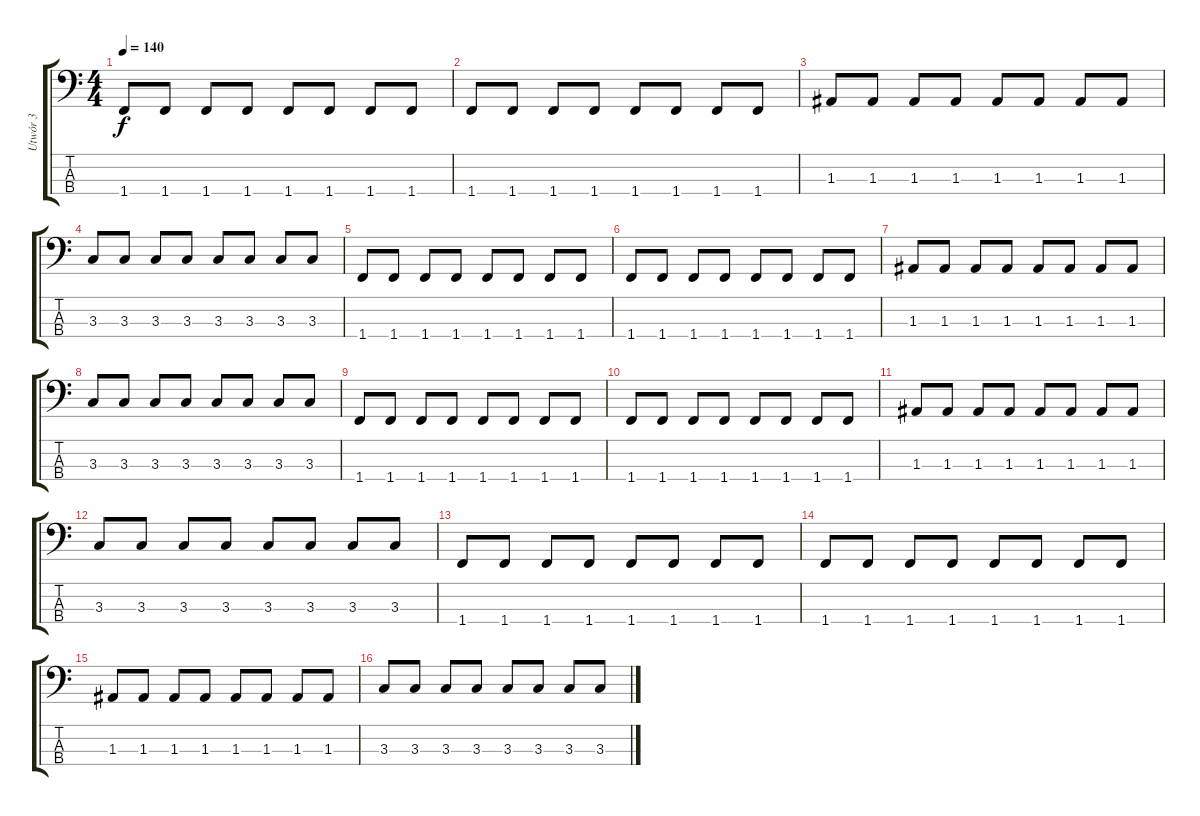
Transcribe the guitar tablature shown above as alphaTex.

\track ("Utwór 3" "Utwór 3") {instrument electricbasspick}
\staff {score tabs}
\tuning (G2 D2 A1 E1) {hide}
\ts (4 4)
\tempo 140
\clef f4
\ks c
1.4.8{dy f} 1.4.8 1.4.8 1.4.8 1.4.8 1.4.8 1.4.8 1.4.8 |
1.4.8 1.4.8 1.4.8 1.4.8 1.4.8 1.4.8 1.4.8 1.4.8 |
1.3.8 1.3.8 1.3.8 1.3.8 1.3.8 1.3.8 1.3.8 1.3.8 |
3.3.8 3.3.8 3.3.8 3.3.8 3.3.8 3.3.8 3.3.8 3.3.8 |
1.4.8 1.4.8 1.4.8 1.4.8 1.4.8 1.4.8 1.4.8 1.4.8 |
1.4.8 1.4.8 1.4.8 1.4.8 1.4.8 1.4.8 1.4.8 1.4.8 |
1.3.8 1.3.8 1.3.8 1.3.8 1.3.8 1.3.8 1.3.8 1.3.8 |
3.3.8 3.3.8 3.3.8 3.3.8 3.3.8 3.3.8 3.3.8 3.3.8 |
1.4.8 1.4.8 1.4.8 1.4.8 1.4.8 1.4.8 1.4.8 1.4.8 |
1.4.8 1.4.8 1.4.8 1.4.8 1.4.8 1.4.8 1.4.8 1.4.8 |
1.3.8 1.3.8 1.3.8 1.3.8 1.3.8 1.3.8 1.3.8 1.3.8 |
3.3.8 3.3.8 3.3.8 3.3.8 3.3.8 3.3.8 3.3.8 3.3.8 |
1.4.8 1.4.8 1.4.8 1.4.8 1.4.8 1.4.8 1.4.8 1.4.8 |
1.4.8 1.4.8 1.4.8 1.4.8 1.4.8 1.4.8 1.4.8 1.4.8 |
1.3.8 1.3.8 1.3.8 1.3.8 1.3.8 1.3.8 1.3.8 1.3.8 |
3.3.8 3.3.8 3.3.8 3.3.8 3.3.8 3.3.8 3.3.8 3.3.8
